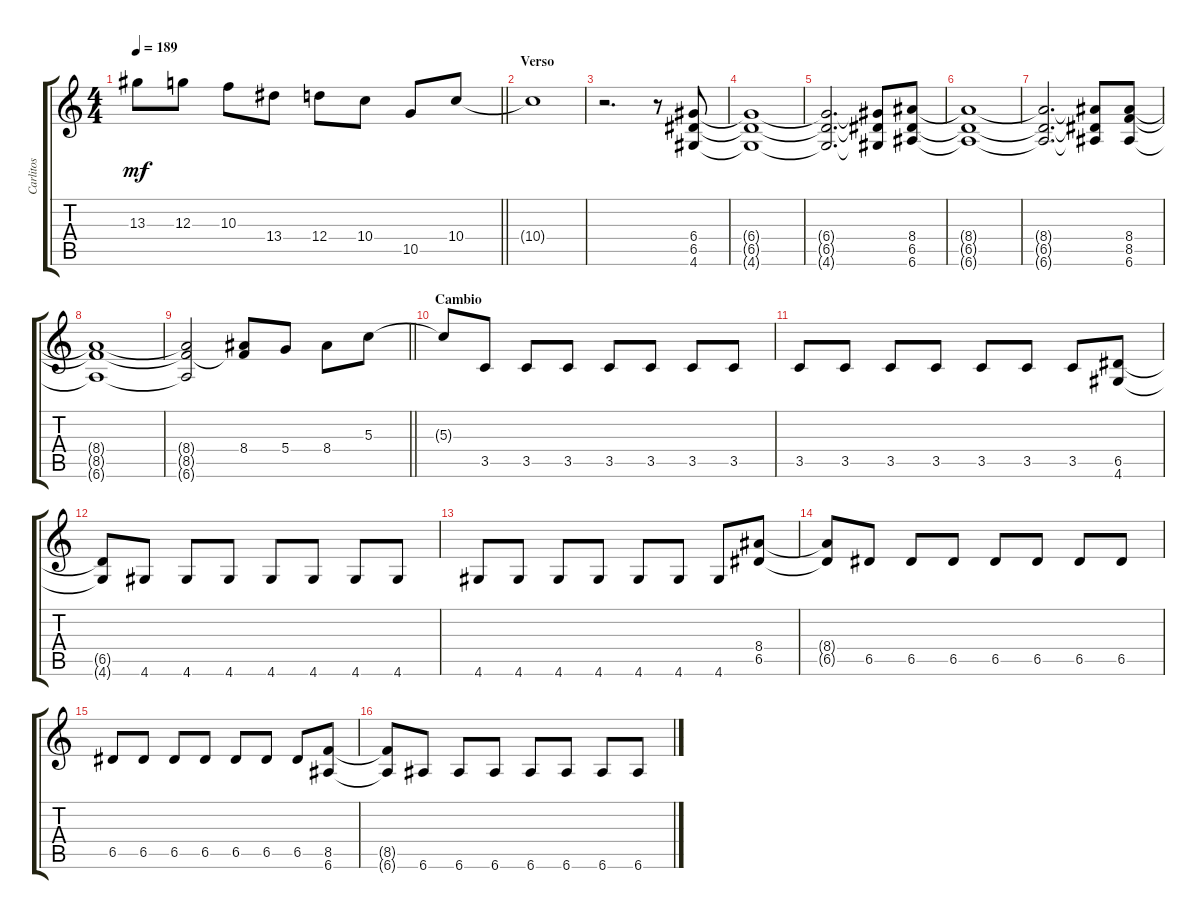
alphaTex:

\track ("Carlitos" "Carlitos") {instrument overdrivenguitar}
\staff {score tabs}
\tuning (E4 B3 G3 D3 A2 E2) {hide}
\ts (4 4)
\tempo 189
\clef g2
\barLineRight lightlight
\ks c
13.3{t}.8{dy mf} 12.3.8 10.3.8 13.4.8 12.4.8 10.4.8 10.5.8 10.4.8 |
\section ("" "Verso")
10.4{t}.1 |
r.2{d} r.8 (6.4 6.5 4.6).8 |
(6.4{t} 6.5{t} 4.6{t}).1 |
(6.4{t} 6.5{t} 4.6{t}).2{d} (6.4{t} 6.5{t} 4.6{t}).8 (8.4 6.5 6.6).8 |
(8.4{t} 6.5{t} 6.6{t}).1 |
(8.4{t} 6.5{t} 6.6{t}).2{d} (8.4{t} 6.5{t} 6.6{t}).8 (8.4 8.5 6.6).8 |
(8.4{t} 8.5{t} 6.6{t}).1 |
\barLineRight lightlight
(8.4{t} 8.5{t} 6.6{t}).2 (8.4 8.5{t}).8 5.4.8 8.4.8 5.3.8 |
\section ("" "Cambio")
5.3{t}.8 3.5.8 3.5.8 3.5.8 3.5.8 3.5.8 3.5.8 3.5.8 |
3.5.8 3.5.8 3.5.8 3.5.8 3.5.8 3.5.8 3.5.8 (6.5 4.6).8 |
(6.5{t} 4.6{t}).8 4.6.8 4.6.8 4.6.8 4.6.8 4.6.8 4.6.8 4.6.8 |
4.6.8 4.6.8 4.6.8 4.6.8 4.6.8 4.6.8 4.6.8 (8.4 6.5).8 |
(8.4{t} 6.5{t}).8 6.5.8 6.5.8 6.5.8 6.5.8 6.5.8 6.5.8 6.5.8 |
6.5.8 6.5.8 6.5.8 6.5.8 6.5.8 6.5.8 6.5.8 (8.5 6.6).8 |
(8.5{t} 6.6{t}).8 6.6.8 6.6.8 6.6.8 6.6.8 6.6.8 6.6.8 6.6.8
